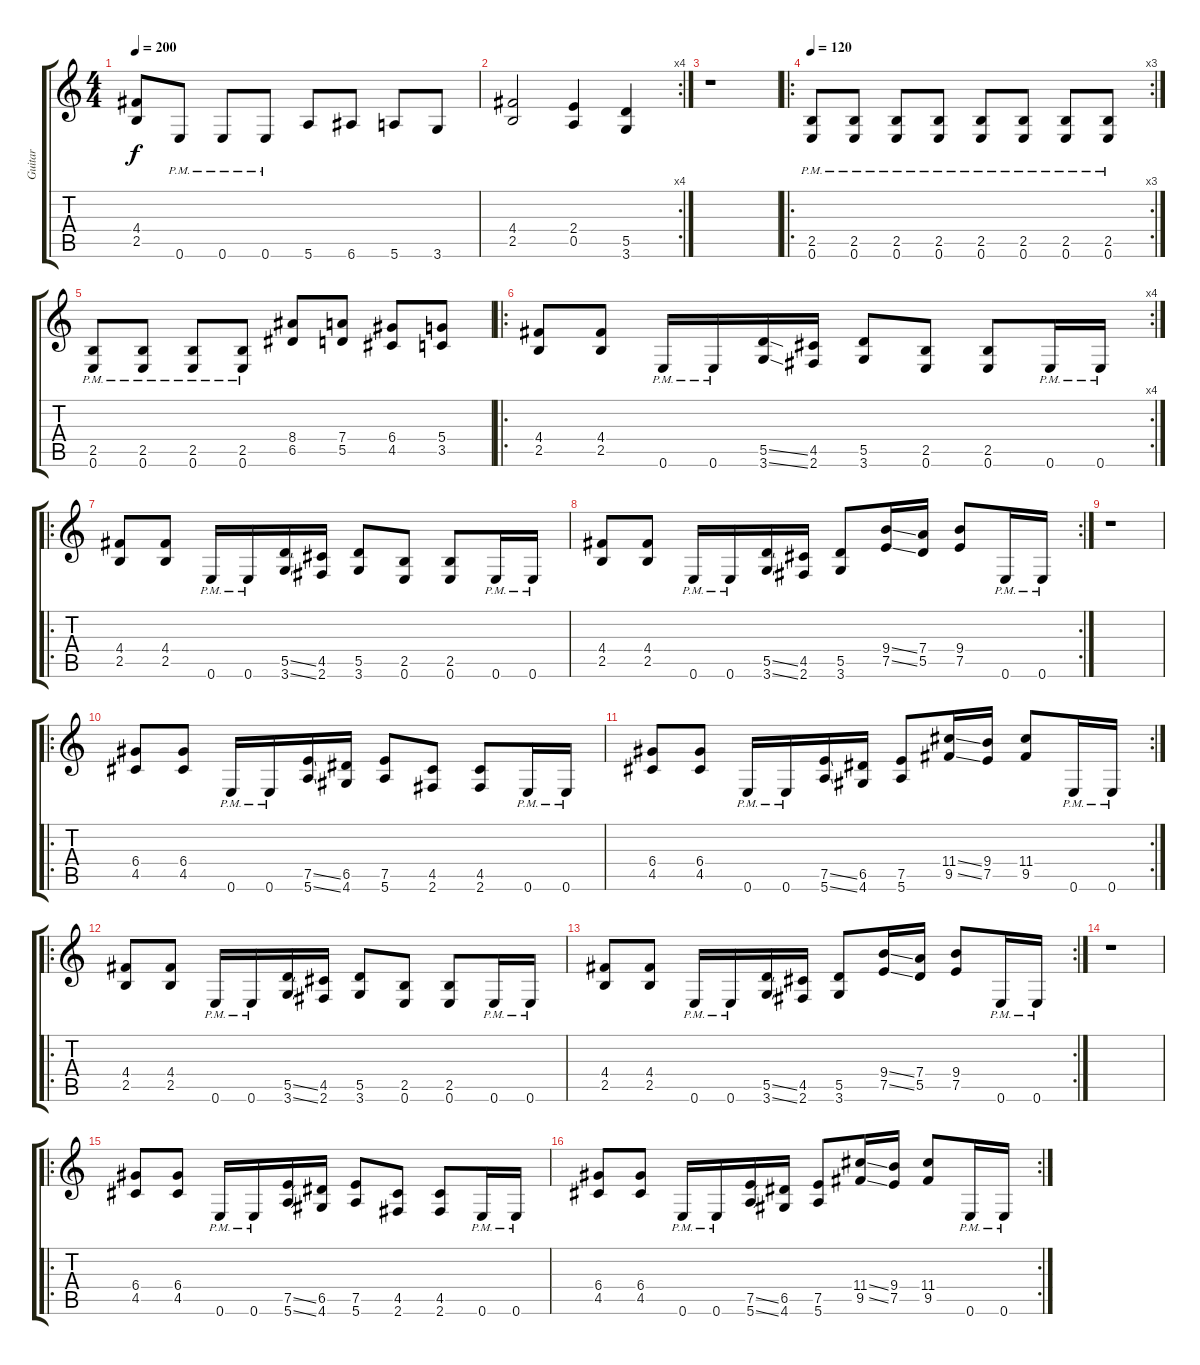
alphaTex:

\track ("Guitar" "Guitar") {instrument distortionguitar}
\staff {score tabs}
\tuning (E4 B3 G3 D3 A2 E2) {hide}
\ts (4 4)
\tempo 200
\clef g2
\ks c
(4.4 2.5).8{dy f} 0.6{pm}.8 0.6{pm}.8 0.6{pm}.8 5.6.8 6.6.8 5.6.8 3.6.8 |
\rc 4
(4.4 2.5).2 (2.4 0.5).4 (5.5 3.6).4 |
r.1 |
\ro
\rc 3
\tempo 120
(2.5{pm} 0.6{pm}).8 (2.5{pm} 0.6{pm}).8 (2.5{pm} 0.6{pm}).8 (2.5{pm} 0.6{pm}).8 (2.5{pm} 0.6{pm}).8 (2.5{pm} 0.6{pm}).8 (2.5{pm} 0.6{pm}).8 (2.5{pm} 0.6{pm}).8 |
(2.5{pm} 0.6{pm}).8 (2.5{pm} 0.6{pm}).8 (2.5{pm} 0.6{pm}).8 (2.5{pm} 0.6{pm}).8 (8.4 6.5).8 (7.4 5.5).8 (6.4 4.5).8 (5.4 3.5).8 |
\ro
\rc 4
(4.4 2.5).8 (4.4 2.5).8 0.6{pm}.16 0.6{pm}.16 (5.5{ss} 3.6{ss}).16 (4.5 2.6).16 (5.5 3.6).8 (2.5 0.6).8 (2.5 0.6).8 0.6{pm}.16 0.6{pm}.16 |
\ro
(4.4 2.5).8 (4.4 2.5).8 0.6{pm}.16 0.6{pm}.16 (5.5{ss} 3.6{ss}).16 (4.5 2.6).16 (5.5 3.6).8 (2.5 0.6).8 (2.5 0.6).8 0.6{pm}.16 0.6{pm}.16 |
\rc 2
(4.4 2.5).8 (4.4 2.5).8 0.6{pm}.16 0.6{pm}.16 (5.5{ss} 3.6{ss}).16 (4.5 2.6).16 (5.5 3.6).8 (9.4{ss} 7.5{ss}).16 (7.4 5.5).16 (9.4 7.5).8 0.6{pm}.16 0.6{pm}.16 |
r.1 |
\ro
(6.4 4.5).8 (6.4 4.5).8 0.6{pm}.16 0.6{pm}.16 (7.5{ss} 5.6{ss}).16 (6.5 4.6).16 (7.5 5.6).8 (4.5 2.6).8 (4.5 2.6).8 0.6{pm}.16 0.6{pm}.16 |
\rc 2
(6.4 4.5).8 (6.4 4.5).8 0.6{pm}.16 0.6{pm}.16 (7.5{ss} 5.6{ss}).16 (6.5 4.6).16 (7.5 5.6).8 (11.4{ss} 9.5{ss}).16 (9.4 7.5).16 (11.4 9.5).8 0.6{pm}.16 0.6{pm}.16 |
\ro
(4.4 2.5).8 (4.4 2.5).8 0.6{pm}.16 0.6{pm}.16 (5.5{ss} 3.6{ss}).16 (4.5 2.6).16 (5.5 3.6).8 (2.5 0.6).8 (2.5 0.6).8 0.6{pm}.16 0.6{pm}.16 |
\rc 2
(4.4 2.5).8 (4.4 2.5).8 0.6{pm}.16 0.6{pm}.16 (5.5{ss} 3.6{ss}).16 (4.5 2.6).16 (5.5 3.6).8 (9.4{ss} 7.5{ss}).16 (7.4 5.5).16 (9.4 7.5).8 0.6{pm}.16 0.6{pm}.16 |
r.1 |
\ro
(6.4 4.5).8 (6.4 4.5).8 0.6{pm}.16 0.6{pm}.16 (7.5{ss} 5.6{ss}).16 (6.5 4.6).16 (7.5 5.6).8 (4.5 2.6).8 (4.5 2.6).8 0.6{pm}.16 0.6{pm}.16 |
\rc 2
(6.4 4.5).8 (6.4 4.5).8 0.6{pm}.16 0.6{pm}.16 (7.5{ss} 5.6{ss}).16 (6.5 4.6).16 (7.5 5.6).8 (11.4{ss} 9.5{ss}).16 (9.4 7.5).16 (11.4 9.5).8 0.6{pm}.16 0.6{pm}.16
